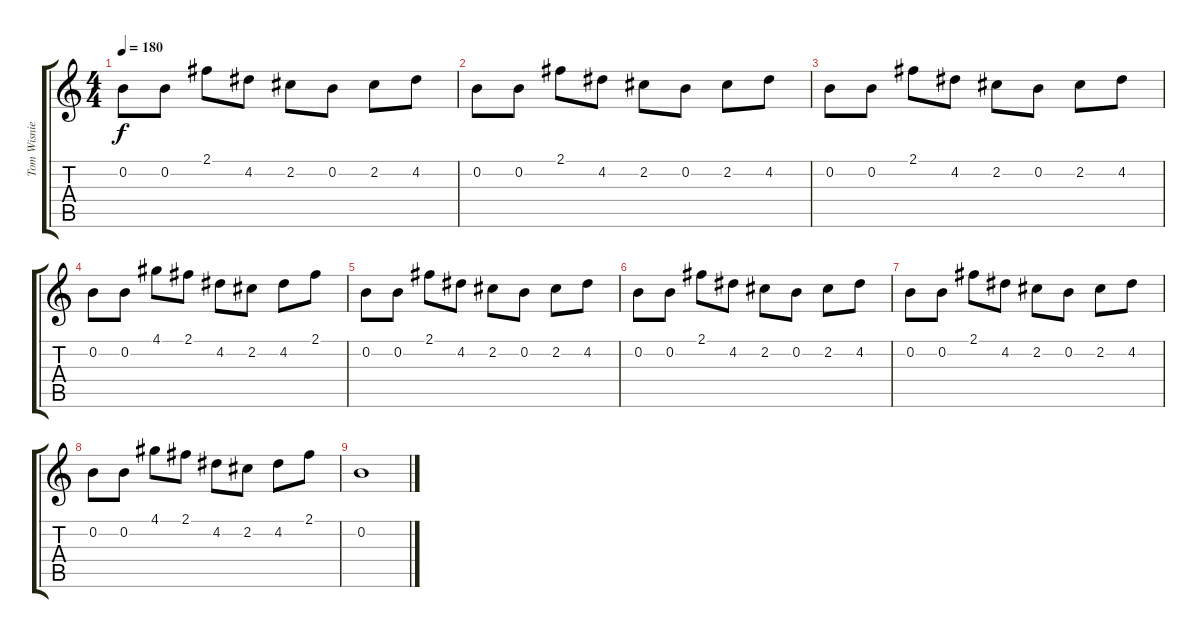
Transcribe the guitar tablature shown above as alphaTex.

\track ("Tom Wisniewski [Guitar 1]" "Tom Wisnie") {instrument overdrivenguitar}
\staff {score tabs}
\tuning (E4 B3 G3 D3 A2 E2) {hide}
\ts (4 4)
\tempo 180
\clef g2
\ks c
0.2.8{dy f volume 14} 0.2.8 2.1.8 4.2.8 2.2.8 0.2.8 2.2.8 4.2.8 |
0.2.8 0.2.8 2.1.8 4.2.8 2.2.8 0.2.8 2.2.8 4.2.8 |
0.2.8 0.2.8 2.1.8 4.2.8 2.2.8 0.2.8 2.2.8 4.2.8 |
0.2.8 0.2.8 4.1.8 2.1.8 4.2.8 2.2.8 4.2.8 2.1.8 |
0.2.8 0.2.8 2.1.8 4.2.8 2.2.8 0.2.8 2.2.8 4.2.8 |
0.2.8 0.2.8 2.1.8 4.2.8 2.2.8 0.2.8 2.2.8 4.2.8 |
0.2.8 0.2.8 2.1.8 4.2.8 2.2.8 0.2.8 2.2.8 4.2.8 |
0.2.8 0.2.8 4.1.8 2.1.8 4.2.8 2.2.8 4.2.8 2.1.8 |
0.2.1
